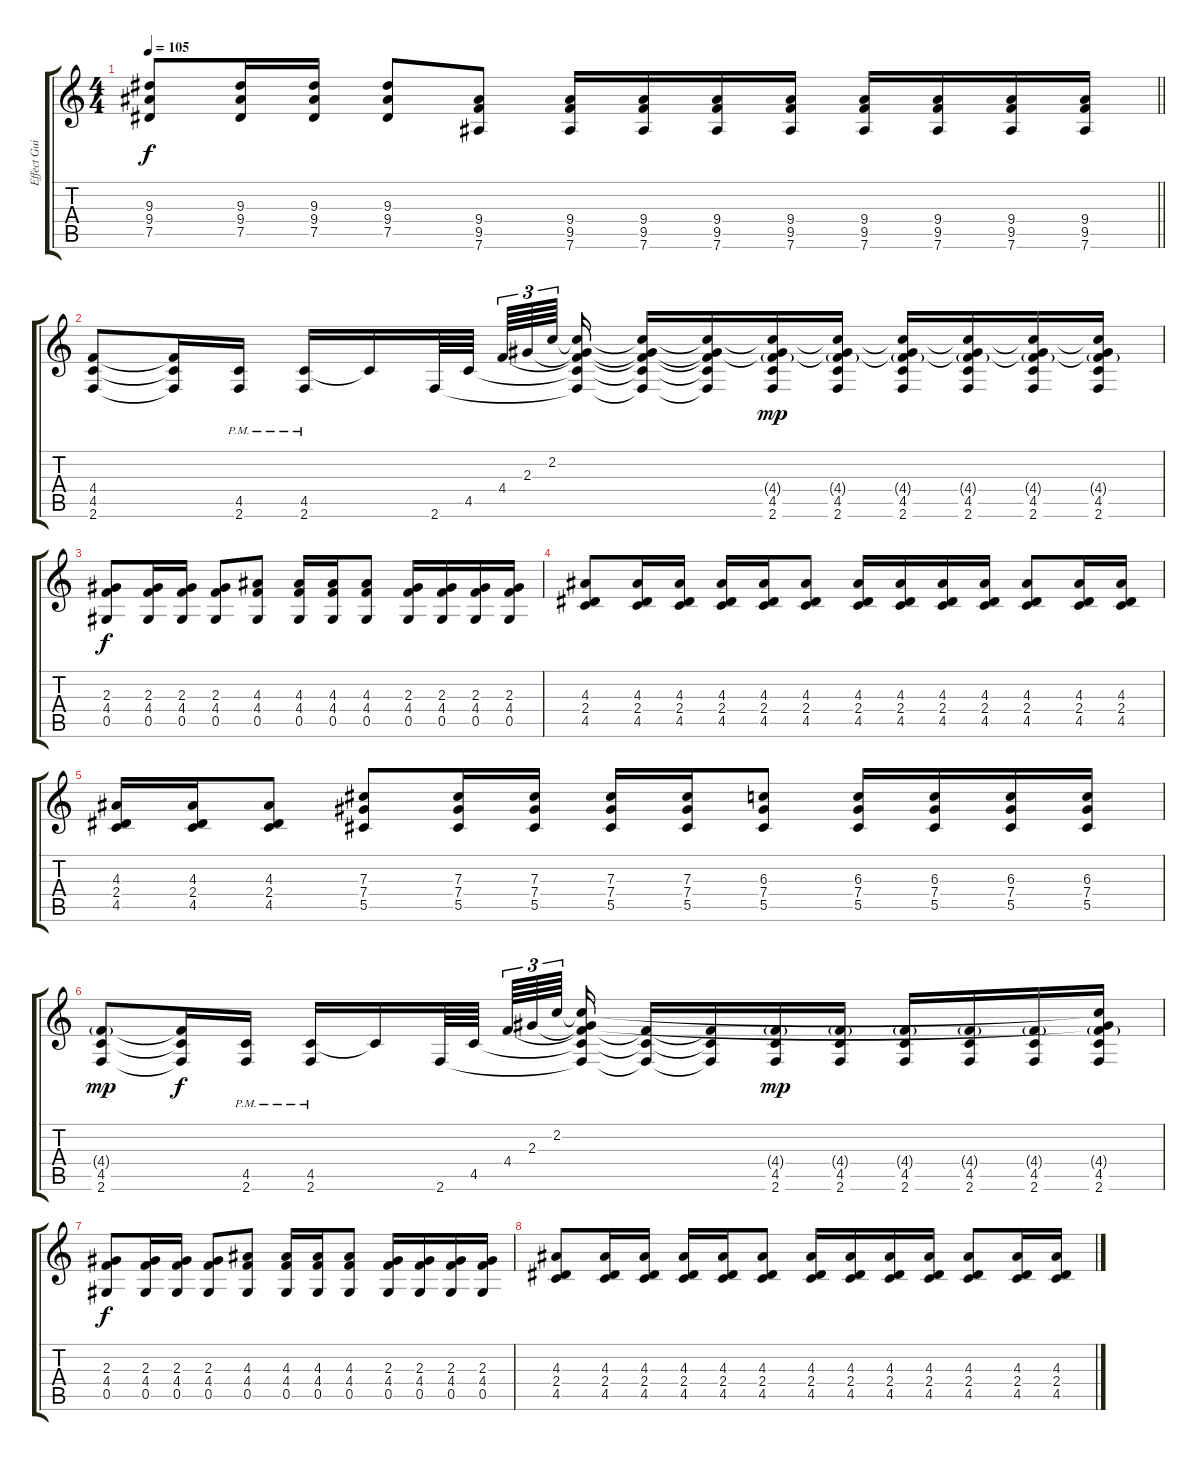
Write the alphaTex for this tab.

\track ("Effect Guitar" "Effect Gui") {instrument overdrivenguitar}
\staff {score tabs}
\tuning (Eb4 Bb3 Gb3 Db3 Ab2 Eb2) {hide}
\ts (4 4)
\tempo 105
\clef g2
\barLineRight lightlight
\ks c
(9.3 9.4 7.5).8{dy f} (9.3 9.4 7.5).16 (9.3 9.4 7.5).16 (9.3 9.4 7.5).8 (9.4 9.5 7.6).8 (9.4 9.5 7.6).16 (9.4 9.5 7.6).16 (9.4 9.5 7.6).16 (9.4 9.5 7.6).16 (9.4 9.5 7.6).16 (9.4 9.5 7.6).16 (9.4 9.5 7.6).16 (9.4 9.5 7.6).16 |
(4.4 4.5 2.6).8 (4.4{t} 4.5{t} 2.6{t}).16 (4.5{pm} 2.6{pm}).16 (4.5{pm} 2.6{pm}).16 4.5{t}.16 2.6.64 4.5.64{beam splitsecondary} 4.4.64{tu (3 2)} 2.3.64{tu (3 2)} 2.2.64{tu (3 2) beam splitsecondary} (2.2{t} 2.3{t} 4.4{t} 4.5{t} 2.6{t}).16 (2.2{t} 2.3{t} 4.4{t} 4.5{t} 2.6{t}).16 (2.2{t} 2.3{t} 4.4{t} 4.5{t} 2.6{t}).16 (2.2{t} 2.3{t} 4.4{g} 4.5 2.6).16{dy mp} (2.2{t} 2.3{t} 4.4{g} 4.5 2.6).16 (2.2{t} 2.3{t} 4.4{g} 4.5 2.6).16 (2.2{t} 2.3{t} 4.4{g} 4.5 2.6).16 (2.2{t} 2.3{t} 4.4{g} 4.5 2.6).16 (2.2{t} 2.3{t} 4.4{g} 4.5 2.6).16 |
(2.3 4.4 0.5).8{dy f} (2.3 4.4 0.5).16 (2.3 4.4 0.5).16 (2.3 4.4 0.5).8 (4.3 4.4 0.5).8 (4.3 4.4 0.5).16 (4.3 4.4 0.5).16 (4.3 4.4 0.5).8 (2.3 4.4 0.5).16 (2.3 4.4 0.5).16 (2.3 4.4 0.5).16 (2.3 4.4 0.5).16 |
(4.3 2.4 4.5).8 (4.3 2.4 4.5).16 (4.3 2.4 4.5).16 (4.3 2.4 4.5).16 (4.3 2.4 4.5).16 (4.3 2.4 4.5).8 (4.3 2.4 4.5).16 (4.3 2.4 4.5).16 (4.3 2.4 4.5).16 (4.3 2.4 4.5).16 (4.3 2.4 4.5).8 (4.3 2.4 4.5).16 (4.3 2.4 4.5).16 |
(4.3 2.4 4.5).16 (4.3 2.4 4.5).16 (4.3 2.4 4.5).8 (7.3 7.4 5.5).8 (7.3 7.4 5.5).16 (7.3 7.4 5.5).16 (7.3 7.4 5.5).16 (7.3 7.4 5.5).16 (6.3 7.4 5.5).8 (6.3 7.4 5.5).16 (6.3 7.4 5.5).16 (6.3 7.4 5.5).16 (6.3 7.4 5.5).16 |
(4.4{g} 4.5 2.6).8{dy mp} (4.4{t} 4.5{t} 2.6{t}).16{dy f} (4.5{pm} 2.6{pm}).16 (4.5{pm} 2.6{pm}).16 4.5{t}.16 2.6.64 4.5.64{beam splitsecondary} 4.4.64{tu (3 2)} 2.3.64{tu (3 2)} 2.2.64{tu (3 2) beam splitsecondary} (2.2{t} 2.3{t} 4.4{t} 4.5{t} 2.6{t}).16 (4.4{t} 4.5{t} 2.6{t}).16 (4.4{t} 4.5{t} 2.6{t}).16 (4.4{g} 4.5 2.6).16{dy mp} (4.4{g} 4.5 2.6).16 (4.4{g} 4.5 2.6).16 (4.4{g} 4.5 2.6).16 (4.4{g} 4.5 2.6).16 (2.2{t} 2.3{t} 4.4{g} 4.5 2.6).16 |
(2.3 4.4 0.5).8{dy f} (2.3 4.4 0.5).16 (2.3 4.4 0.5).16 (2.3 4.4 0.5).8 (4.3 4.4 0.5).8 (4.3 4.4 0.5).16 (4.3 4.4 0.5).16 (4.3 4.4 0.5).8 (2.3 4.4 0.5).16 (2.3 4.4 0.5).16 (2.3 4.4 0.5).16 (2.3 4.4 0.5).16 |
(4.3 2.4 4.5).8 (4.3 2.4 4.5).16 (4.3 2.4 4.5).16 (4.3 2.4 4.5).16 (4.3 2.4 4.5).16 (4.3 2.4 4.5).8 (4.3 2.4 4.5).16 (4.3 2.4 4.5).16 (4.3 2.4 4.5).16 (4.3 2.4 4.5).16 (4.3 2.4 4.5).8 (4.3 2.4 4.5).16 (4.3 2.4 4.5).16
